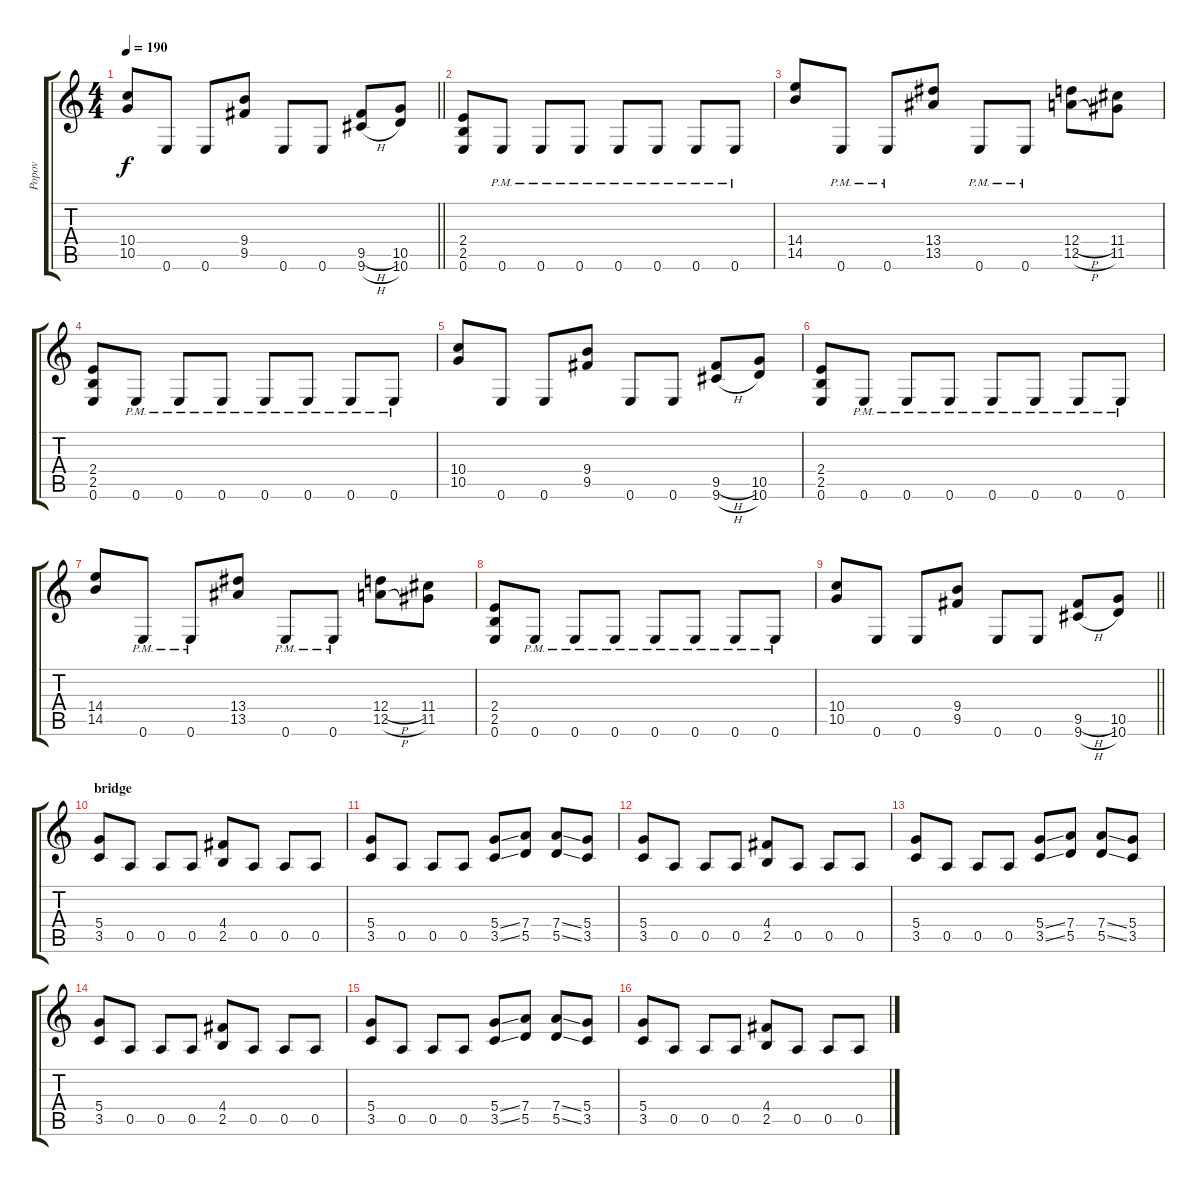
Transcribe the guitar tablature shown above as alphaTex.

\track ("Popov" "Popov") {instrument distortionguitar}
\staff {score tabs}
\tuning (E4 B3 G3 D3 A2 E2) {hide}
\ts (4 4)
\tempo 190
\clef g2
\barLineRight lightlight
\ks c
(10.4 10.5).8{dy f} 0.6.8 0.6.8 (9.4 9.5).8 0.6.8 0.6.8 (9.5{h} 9.6{h}).8 (10.5 10.6).8 |
(2.4 2.5 0.6).8 0.6{pm}.8 0.6{pm}.8 0.6{pm}.8 0.6{pm}.8 0.6{pm}.8 0.6{pm}.8 0.6{pm}.8 |
(14.4 14.5).8 0.6{pm}.8 0.6{pm}.8 (13.4 13.5).8 0.6{pm}.8 0.6{pm}.8 (12.4{h} 12.5{h}).8 (11.4 11.5).8 |
(2.4 2.5 0.6).8 0.6{pm}.8 0.6{pm}.8 0.6{pm}.8 0.6{pm}.8 0.6{pm}.8 0.6{pm}.8 0.6{pm}.8 |
(10.4 10.5).8 0.6.8 0.6.8 (9.4 9.5).8 0.6.8 0.6.8 (9.5{h} 9.6{h}).8 (10.5 10.6).8 |
(2.4 2.5 0.6).8 0.6{pm}.8 0.6{pm}.8 0.6{pm}.8 0.6{pm}.8 0.6{pm}.8 0.6{pm}.8 0.6{pm}.8 |
(14.4 14.5).8 0.6{pm}.8 0.6{pm}.8 (13.4 13.5).8 0.6{pm}.8 0.6{pm}.8 (12.4{h} 12.5{h}).8 (11.4 11.5).8 |
(2.4 2.5 0.6).8 0.6{pm}.8 0.6{pm}.8 0.6{pm}.8 0.6{pm}.8 0.6{pm}.8 0.6{pm}.8 0.6{pm}.8 |
\barLineRight lightlight
(10.4 10.5).8 0.6.8 0.6.8 (9.4 9.5).8 0.6.8 0.6.8 (9.5{h} 9.6{h}).8 (10.5 10.6).8 |
\section ("" "bridge")
(5.4 3.5).8 0.5.8 0.5.8 0.5.8 (4.4 2.5).8 0.5.8 0.5.8 0.5.8 |
(5.4 3.5).8 0.5.8 0.5.8 0.5.8 (5.4{ss} 3.5{ss}).8 (7.4 5.5).8 (7.4{ss} 5.5{ss}).8 (5.4 3.5).8 |
(5.4 3.5).8 0.5.8 0.5.8 0.5.8 (4.4 2.5).8 0.5.8 0.5.8 0.5.8 |
(5.4 3.5).8 0.5.8 0.5.8 0.5.8 (5.4{ss} 3.5{ss}).8 (7.4 5.5).8 (7.4{ss} 5.5{ss}).8 (5.4 3.5).8 |
(5.4 3.5).8 0.5.8 0.5.8 0.5.8 (4.4 2.5).8 0.5.8 0.5.8 0.5.8 |
(5.4 3.5).8 0.5.8 0.5.8 0.5.8 (5.4{ss} 3.5{ss}).8 (7.4 5.5).8 (7.4{ss} 5.5{ss}).8 (5.4 3.5).8 |
(5.4 3.5).8 0.5.8 0.5.8 0.5.8 (4.4 2.5).8 0.5.8 0.5.8 0.5.8
